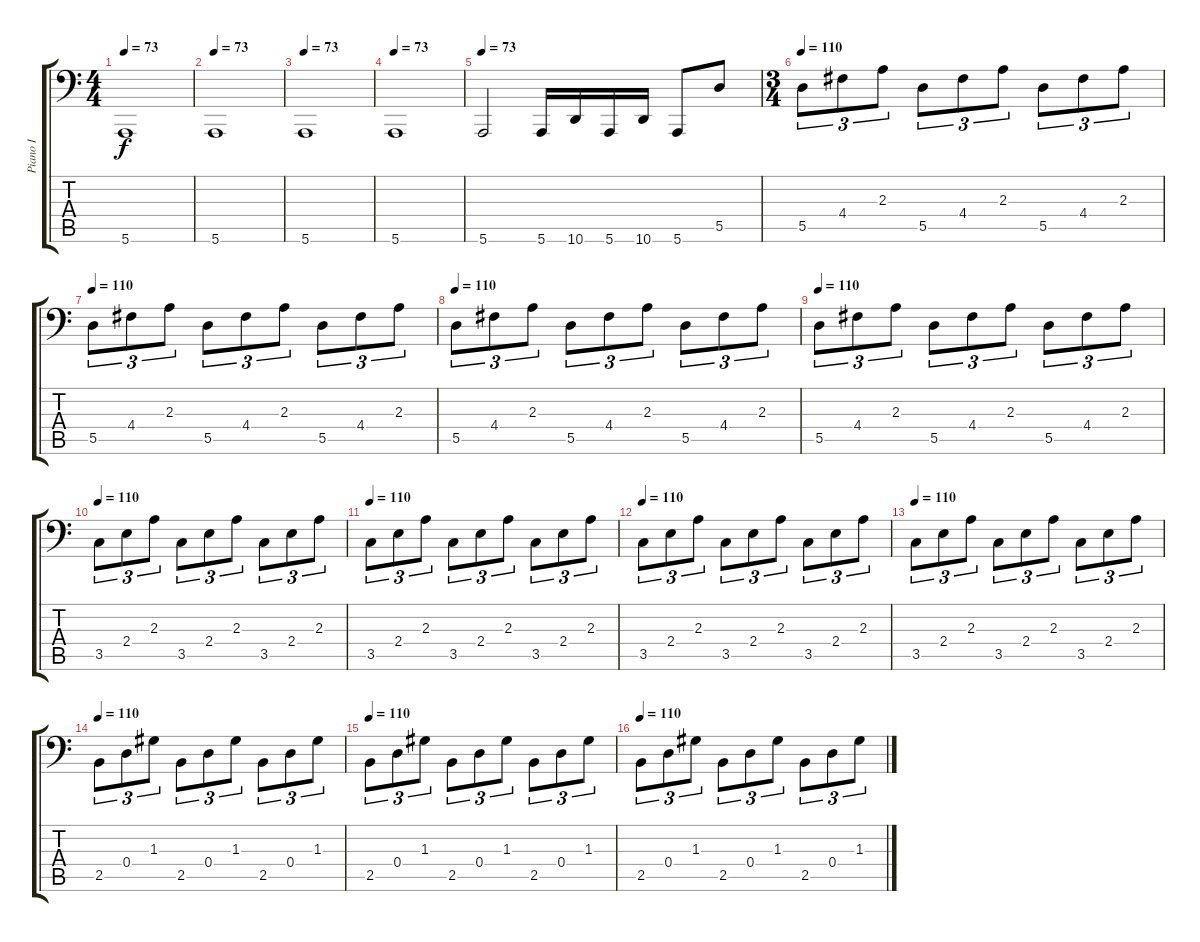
\track ("Piano I" "Piano I") {instrument acousticgrandpiano}
\staff {score tabs}
\tuning (E4 B3 G3 D3 A2 E1) {hide}
\ts (4 4)
\tempo 73
\clef f4
\ks c
5.6.1{dy f} |
\tempo 73
5.6.1 |
\tempo 73
5.6.1 |
\tempo 73
5.6.1 |
\tempo 73
5.6.2 5.6.16 10.6.16 5.6.16 10.6.16 5.6.8 5.5.8 |
\ts (3 4)
\tempo 110
5.5.8{tu (3 2)} 4.4.8{tu (3 2)} 2.3.8{tu (3 2)} 5.5.8{tu (3 2)} 4.4.8{tu (3 2)} 2.3.8{tu (3 2)} 5.5.8{tu (3 2)} 4.4.8{tu (3 2)} 2.3.8{tu (3 2)} |
\tempo 110
5.5.8{tu (3 2)} 4.4.8{tu (3 2)} 2.3.8{tu (3 2)} 5.5.8{tu (3 2)} 4.4.8{tu (3 2)} 2.3.8{tu (3 2)} 5.5.8{tu (3 2)} 4.4.8{tu (3 2)} 2.3.8{tu (3 2)} |
\tempo 110
5.5.8{tu (3 2)} 4.4.8{tu (3 2)} 2.3.8{tu (3 2)} 5.5.8{tu (3 2)} 4.4.8{tu (3 2)} 2.3.8{tu (3 2)} 5.5.8{tu (3 2)} 4.4.8{tu (3 2)} 2.3.8{tu (3 2)} |
\tempo 110
5.5.8{tu (3 2)} 4.4.8{tu (3 2)} 2.3.8{tu (3 2)} 5.5.8{tu (3 2)} 4.4.8{tu (3 2)} 2.3.8{tu (3 2)} 5.5.8{tu (3 2)} 4.4.8{tu (3 2)} 2.3.8{tu (3 2)} |
\tempo 110
3.5.8{tu (3 2)} 2.4.8{tu (3 2)} 2.3.8{tu (3 2)} 3.5.8{tu (3 2)} 2.4.8{tu (3 2)} 2.3.8{tu (3 2)} 3.5.8{tu (3 2)} 2.4.8{tu (3 2)} 2.3.8{tu (3 2)} |
\tempo 110
3.5.8{tu (3 2)} 2.4.8{tu (3 2)} 2.3.8{tu (3 2)} 3.5.8{tu (3 2)} 2.4.8{tu (3 2)} 2.3.8{tu (3 2)} 3.5.8{tu (3 2)} 2.4.8{tu (3 2)} 2.3.8{tu (3 2)} |
\tempo 110
3.5.8{tu (3 2)} 2.4.8{tu (3 2)} 2.3.8{tu (3 2)} 3.5.8{tu (3 2)} 2.4.8{tu (3 2)} 2.3.8{tu (3 2)} 3.5.8{tu (3 2)} 2.4.8{tu (3 2)} 2.3.8{tu (3 2)} |
\tempo 110
3.5.8{tu (3 2)} 2.4.8{tu (3 2)} 2.3.8{tu (3 2)} 3.5.8{tu (3 2)} 2.4.8{tu (3 2)} 2.3.8{tu (3 2)} 3.5.8{tu (3 2)} 2.4.8{tu (3 2)} 2.3.8{tu (3 2)} |
\tempo 110
2.5.8{tu (3 2)} 0.4.8{tu (3 2)} 1.3.8{tu (3 2)} 2.5.8{tu (3 2)} 0.4.8{tu (3 2)} 1.3.8{tu (3 2)} 2.5.8{tu (3 2)} 0.4.8{tu (3 2)} 1.3.8{tu (3 2)} |
\tempo 110
2.5.8{tu (3 2)} 0.4.8{tu (3 2)} 1.3.8{tu (3 2)} 2.5.8{tu (3 2)} 0.4.8{tu (3 2)} 1.3.8{tu (3 2)} 2.5.8{tu (3 2)} 0.4.8{tu (3 2)} 1.3.8{tu (3 2)} |
\tempo 110
2.5.8{tu (3 2)} 0.4.8{tu (3 2)} 1.3.8{tu (3 2)} 2.5.8{tu (3 2)} 0.4.8{tu (3 2)} 1.3.8{tu (3 2)} 2.5.8{tu (3 2)} 0.4.8{tu (3 2)} 1.3.8{tu (3 2)}
